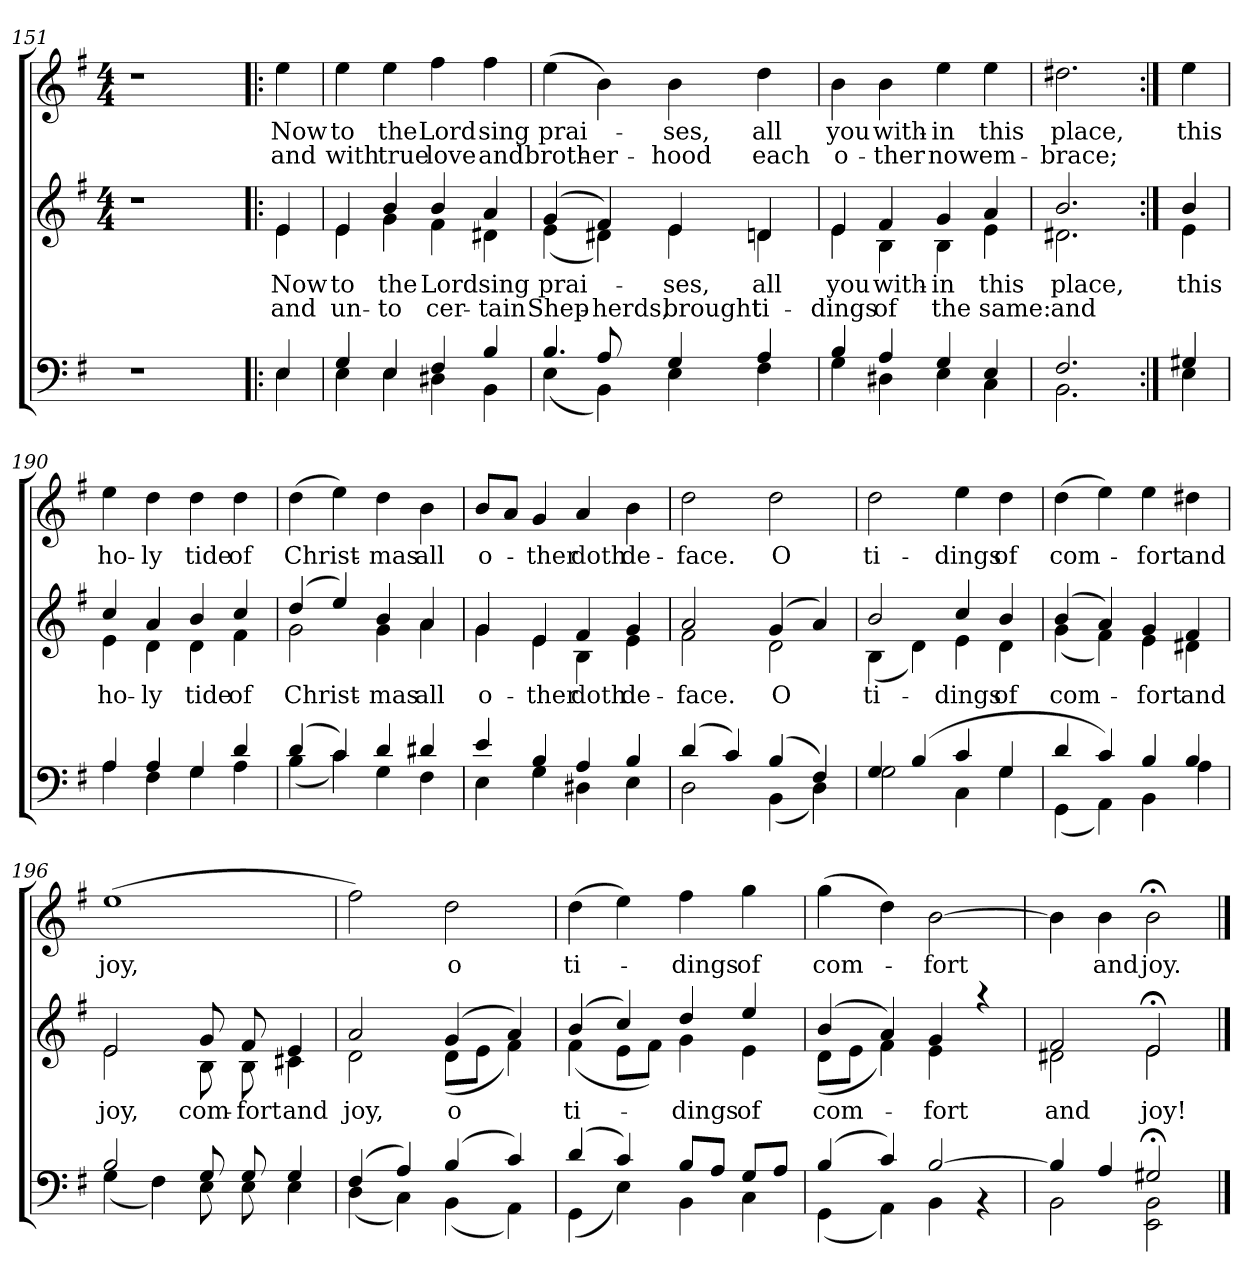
**kern	**kern	**text	**text	**kern	**text	**text
*part3	*part2	*part2	*part2	*part1	*part1	*part1
*staff3	*staff2	*staff2	*staff2	*staff1	*staff1	*staff1
*clefF4	*clefG2	*	*	*clefG2	*	*
*k[f#]	*k[f#]	*	*	*k[f#]	*	*
*G:	*G:	*	*	*G:	*	*
*	*M4/4	*	*	*M4/4	*	*
=151	=151	=151	=151	=151	=151	=151
1r	1r	.	.	1r	.	.
=152	=152	=152	=152	=152	=152	=152
1r	1r	.	.	1r	.	.
=153	=153	=153	=153	=153	=153	=153
1r	1r	.	.	1r	.	.
=154	=154	=154	=154	=154	=154	=154
1r	1r	.	.	1r	.	.
=155	=155	=155	=155	=155	=155	=155
1r	1r	.	.	1r	.	.
=156	=156	=156	=156	=156	=156	=156
1r	1r	.	.	1r	.	.
=157	=157	=157	=157	=157	=157	=157
1r	1r	.	.	1r	.	.
=158	=158	=158	=158	=158	=158	=158
1r	1r	.	.	1r	.	.
=159	=159	=159	=159	=159	=159	=159
1r	1r	.	.	1r	.	.
=160	=160	=160	=160	=160	=160	=160
1r	1r	.	.	1r	.	.
=161	=161	=161	=161	=161	=161	=161
1r	1r	.	.	1r	.	.
=162	=162	=162	=162	=162	=162	=162
1r	1r	.	.	1r	.	.
=163	=163	=163	=163	=163	=163	=163
1r	1r	.	.	1r	.	.
=164	=164	=164	=164	=164	=164	=164
1r	1r	.	.	1r	.	.
=165	=165	=165	=165	=165	=165	=165
1r	1r	.	.	1r	.	.
=166	=166	=166	=166	=166	=166	=166
1r	1r	.	.	1r	.	.
=167	=167	=167	=167	=167	=167	=167
1r	1r	.	.	1r	.	.
=168	=168	=168	=168	=168	=168	=168
1r	1r	.	.	1r	.	.
=169	=169	=169	=169	=169	=169	=169
1r	1r	.	.	1r	.	.
=170	=170	=170	=170	=170	=170	=170
1r	1r	.	.	1r	.	.
=171	=171	=171	=171	=171	=171	=171
1r	1r	.	.	1r	.	.
=172	=172	=172	=172	=172	=172	=172
1r	1r	.	.	1r	.	.
=173	=173	=173	=173	=173	=173	=173
1r	1r	.	.	1r	.	.
=174	=174	=174	=174	=174	=174	=174
1r	1r	.	.	1r	.	.
=175	=175	=175	=175	=175	=175	=175
1r	1r	.	.	1r	.	.
=176	=176	=176	=176	=176	=176	=176
1r	1r	.	.	1r	.	.
=177	=177	=177	=177	=177	=177	=177
1r	1r	.	.	1r	.	.
=178	=178	=178	=178	=178	=178	=178
1r	1r	.	.	1r	.	.
=179	=179	=179	=179	=179	=179	=179
1r	1r	.	.	1r	.	.
=180	=180	=180	=180	=180	=180	=180
1r	1r	.	.	1r	.	.
=181	=181	=181	=181	=181	=181	=181
1r	1r	.	.	1r	.	.
=182	=182	=182	=182	=182	=182	=182
1r	1r	.	.	1r	.	.
=183	=183	=183	=183	=183	=183	=183
1r	1r	.	.	1r	.	.
=184!|:	=184!|:	=184!|:	=184!|:	=184!|:	=184!|:	=184!|:
*^	*	*	*	*	*	*
!	!	!	!LO:LY:b	!LO:LY:b	!	!LO:LY:b	!LO:LY:b
*	*	*^	*	*	*	*	*
4E/	4E\	4e/	4e\	-Now	and	4ee\	Now	and
=185	=185	=185	=185	=185	=185	=185	=185	=185
!	!	!	!	!LO:LY:b	!LO:LY:b	!	!LO:LY:b	!LO:LY:b
4G/	4E\	4e/	4e\	to	un-	4ee\	to	with
!	!	!	!	!LO:LY:b	!LO:LY:b	!	!LO:LY:b	!LO:LY:b
4E/	4E\	4b/	4g\	the	-to	4ee\	the	true
!	!	!	!	!LO:LY:b	!LO:LY:b	!	!LO:LY:b	!LO:LY:b
4F#/	4D#X\	4b/	4f#\	Lord	cer-	4ff#\	Lord	love
!	!	!	!	!LO:LY:b	!LO:LY:b	!	!LO:LY:b	!LO:LY:b
4B/	4BB\	4a/	4d#X\	sing	-tain	4ff#\	sing	and
=186	=186	=186	=186	=186	=186	=186	=186	=186
*	*^	*	*	*	*	*	*	*
!	!	!	!	!	!LO:LY:b	!LO:LY:b	!	!LO:LY:b	!LO:LY:b
4.B/	(<4E\	4ryy	(4g/	(<4e\	prai-	Shep-	(>4ee\	prai-	broth-
!	!	!	!	!	!	!LO:LY:b	!	!	!LO:LY:b
.	(>4BB\)	8A/)	4f#/)	4d#X\)	.	-herds,	4b\)	.	-er-
2ryy	.	8ryy	.	.	.	.	.	.	.
!	!	!	!	!	!LO:LY:b	!LO:LY:b	!	!LO:LY:b	!LO:LY:b
.	4E\	4G/	4e/	4e\	-ses,	brought	4b\	-ses,	-hood
!	!	!	!	!	!LO:LY:b	!LO:LY:b	!	!LO:LY:b	!LO:LY:b
.	4A/	4F#\	4dn/	4d\	all	ti-	4dd\	all	each
8ryy	.	.	.	.	.	.	.	.	.
*	*v	*v	*	*	*	*	*	*	*
=187	=187	=187	=187	=187	=187	=187	=187	=187
!	!	!	!	!LO:LY:b	!LO:LY:b	!	!LO:LY:b	!LO:LY:b
4B/	4G\	4e/	4e\	you	-dings	4b\	you	o-
!	!	!	!	!LO:LY:b	!LO:LY:b	!	!LO:LY:b	!LO:LY:b
4A/	4D#X\	4f#/	4B\	with-	of	4b\	with-	-ther
!	!	!	!	!LO:LY:b	!LO:LY:b	!	!LO:LY:b	!LO:LY:b
4G/	4E\	4g/	4B\	-in	the	4ee\	-in	now
!	!	!	!	!LO:LY:b	!LO:LY:b	!	!LO:LY:b	!LO:LY:b
4E/	4C\	4a/	4e\	this	same:	4ee\	this	em-
=188	=188	=188	=188	=188	=188	=188	=188	=188
!	!	!	!	!LO:LY:b	!LO:LY:b	!	!LO:LY:b	!LO:LY:b
2.F#/	2.BB\	2.b/	2.d#X\	place,	and	2.dd#X\	place,	-brace;
=189:|!	=189:|!	=189:|!	=189:|!	=189:|!	=189:|!	=189:|!	=189:|!	=189:|!
!	!	!	!	!LO:LY:b	!	!	!LO:LY:b	!
4G#X/	4E\	4b/	4e\	this	.	4ee\	this	.
=190	=190	=190	=190	=190	=190	=190	=190	=190
!	!	!	!	!LO:LY:b	!	!	!LO:LY:b	!
4A/	4A\	4cc/	4e\	ho-	.	4ee\	ho-	.
!	!	!	!	!LO:LY:b:rj	!	!	!LO:LY:b:rj	!
4A/	4F#\	4a/	4d\	-ly	.	4dd\	-ly	.
!	!	!	!	!LO:LY:b	!	!	!LO:LY:b	!
4G/	4G\	4b/	4d\	tide	.	4dd\	tide	.
!	!	!	!	!LO:LY:b	!	!	!LO:LY:b	!
4d/	4A\	4cc/	4f#\	of	.	4dd\	of	.
!!LO:LB:g=z
=191	=191	=191	=191	=191	=191	=191	=191	=191
!	!	!	!	!LO:LY:b	!	!	!LO:LY:b	!
(4d/	(<4B\	(4dd/	2g\	Christ-	.	(>4dd\	Christ-	.
4c/)	4c\)	4ee/)	.	.	.	4ee\)	.	.
!	!	!	!	!LO:LY:b	!	!	!LO:LY:b	!
4d/	4G\	4b/	4g\	-mas	.	4dd\	-mas	.
!	!	!	!	!LO:LY:b	!	!	!LO:LY:b	!
4d#X/	4F#\	4a/	4a\	all	.	4b\	all	.
=192	=192	=192	=192	=192	=192	=192	=192	=192
!	!	!	!	!LO:LY:b	!	!	!LO:LY:b	!
4e/	4E\	4g/	4g\	o-	.	8b/L	o-	.
.	.	.	.	.	.	8a/J	.	.
!	!	!	!	!LO:LY:b	!	!	!LO:LY:b	!
4B/	4G\	4e/	4e\	-ther	.	4g/	-ther	.
!	!	!	!	!LO:LY:b	!	!	!LO:LY:b	!
4A/	4D#X\	4f#/	4B\	doth	.	4a/	doth	.
!	!	!	!	!LO:LY:b	!	!	!LO:LY:b	!
4B/	4E\	4g/	4e\	de-	.	4b\	de-	.
=193	=193	=193	=193	=193	=193	=193	=193	=193
!	!	!	!	!LO:LY:b	!	!	!LO:LY:b	!
(4d/	2D\	2a/	2f#\	-face.	.	2dd\	-face.	.
4c/)	.	.	.	.	.	.	.	.
!	!	!	!	!LO:LY:b	!	!	!LO:LY:b	!
(4B/	(<4BB\	(4g/	2d\	O	.	2dd\	O	.
4F#/)	4D\)	4a/)	.	.	.	.	.	.
=194	=194	=194	=194	=194	=194	=194	=194	=194
!	!	!	!	!LO:LY:b	!	!	!LO:LY:b	!
4G/	(>2G\	2b/	(<4B\	ti-	.	2dd\	ti-	.
(4B/	.	.	4d\)	.	.	.	.	.
!	!	!	!	!LO:LY:b	!	!	!LO:LY:b	!
4c/	4C\	4cc/	4e\	dings	.	4ee\	-dings	.
!	!	!	!	!LO:LY:b	!	!	!LO:LY:b	!
4G/	4G\	4b/	4d\	of	.	4dd\	of	.
=195	=195	=195	=195	=195	=195	=195	=195	=195
!	!	!	!	!LO:LY:b	!	!	!LO:LY:b	!
4d/	(<4GG\	(4b/	(<4g\	-com-	.	(>4dd\	com-	.
4c/)	4AA\)	4a/)	4f#\)	.	.	4ee\)	.	.
!	!	!	!	!LO:LY:b	!	!	!LO:LY:b	!
4B/	4BB\	4g/	4e\	-fort	.	4ee\	-fort	.
!	!	!	!	!LO:LY:b	!	!	!LO:LY:b	!
4B/	4A\	4f#/	4d#X\	and	.	4dd#X\	and	.
!!LO:LB:g=z
=196	=196	=196	=196	=196	=196	=196	=196	=196
!	!	!	!	!LO:LY:b	!	!	!LO:LY:b	!
2B/	(<4G\	2e/	2e\	joy,	.	(>1ee	joy,	.
.	4F#\)	.	.	.	.	.	.	.
!	!	!	!	!LO:LY:b	!	!	!	!
8G/	8E\	8g/	8B\	com-	.	.	.	.
!	!	!	!	!LO:LY:b:rj	!	!	!	!
8G/	8E\	8f#/	8B\	-fort	.	.	.	.
!	!	!	!	!LO:LY:b	!	!	!	!
4G/	4E\	4e/	4c#X\	and	.	.	.	.
=197	=197	=197	=197	=197	=197	=197	=197	=197
!	!	!	!	!LO:LY:b	!	!	!	!
(4F#/	(<4D\	2a/	2d\	joy,	.	2ff#\)	.	.
4A/)	4C\)	.	.	.	.	.	.	.
!	!	!	!	!LO:LY:b	!	!	!LO:LY:b	!
(4B/	(<4BB\	(4g/	(<8d\L	o	.	2dd\	o	.
.	.	.	8e\J	.	.	.	.	.
4c/)	4AA\)	4a/)	4f#\)	.	.	.	.	.
=198	=198	=198	=198	=198	=198	=198	=198	=198
!	!	!	!	!LO:LY:b	!	!	!LO:LY:b	!
(4d/	(<4GG\	(4b/	(<4f#\	ti-	.	(>4dd\	ti-	.
4c/)	4E\)	4cc/)	8e\L	.	.	4ee\)	.	.
.	.	.	8f#\J)	.	.	.	.	.
!	!	!	!	!LO:LY:b	!	!	!LO:LY:b	!
8B/L	4BB\	4dd/	4g\	-dings	.	4ff#\	-dings	.
8A/J	.	.	.	.	.	.	.	.
!	!	!	!	!LO:LY:b	!	!	!LO:LY:b	!
8G/L	4C\	4ee/	4e\	of	.	4gg\	of	.
8A/J	.	.	.	.	.	.	.	.
=199	=199	=199	=199	=199	=199	=199	=199	=199
!	!	!	!	!LO:LY:b	!	!	!LO:LY:b	!
(4B/	(<4GG\	(4b/	(<8d\L	com-	.	(>4gg\	com-	.
.	.	.	8e\J	.	.	.	.	.
4c/)	4AA\)	4a/)	4f#\)	.	.	4dd\)	.	.
!	!	!	!	!LO:LY:b	!	!	!LO:LY:b	!
[>2B/	4BB\	4g/	4e\	-fort	.	[>2b\	-fort	.
.	4rBB	4raa	4ryy	.	.	.	.	.
=200	=200	=200	=200	=200	=200	=200	=200	=200
!	!	!	!	!LO:LY:b	!	!	!	!
4B/]	2BB\	2f#/	2d#X\	and	.	4b\]	.	.
!	!	!	!	!	!	!	!LO:LY:b	!
4A/	.	.	.	.	.	4b\	and	.
!	!	!	!	!LO:LY:b	!	!	!LO:LY:b	!
2G#X;</	2EE\ 2BB\	2e;</	2e\	joy!	.	2b;<\	joy.	.
*v	*v	*	*	*	*	*	*	*
*	*v	*v	*	*	*	*	*
==	==	==	==	==	==	==
*-	*-	*-	*-	*-	*-	*-
